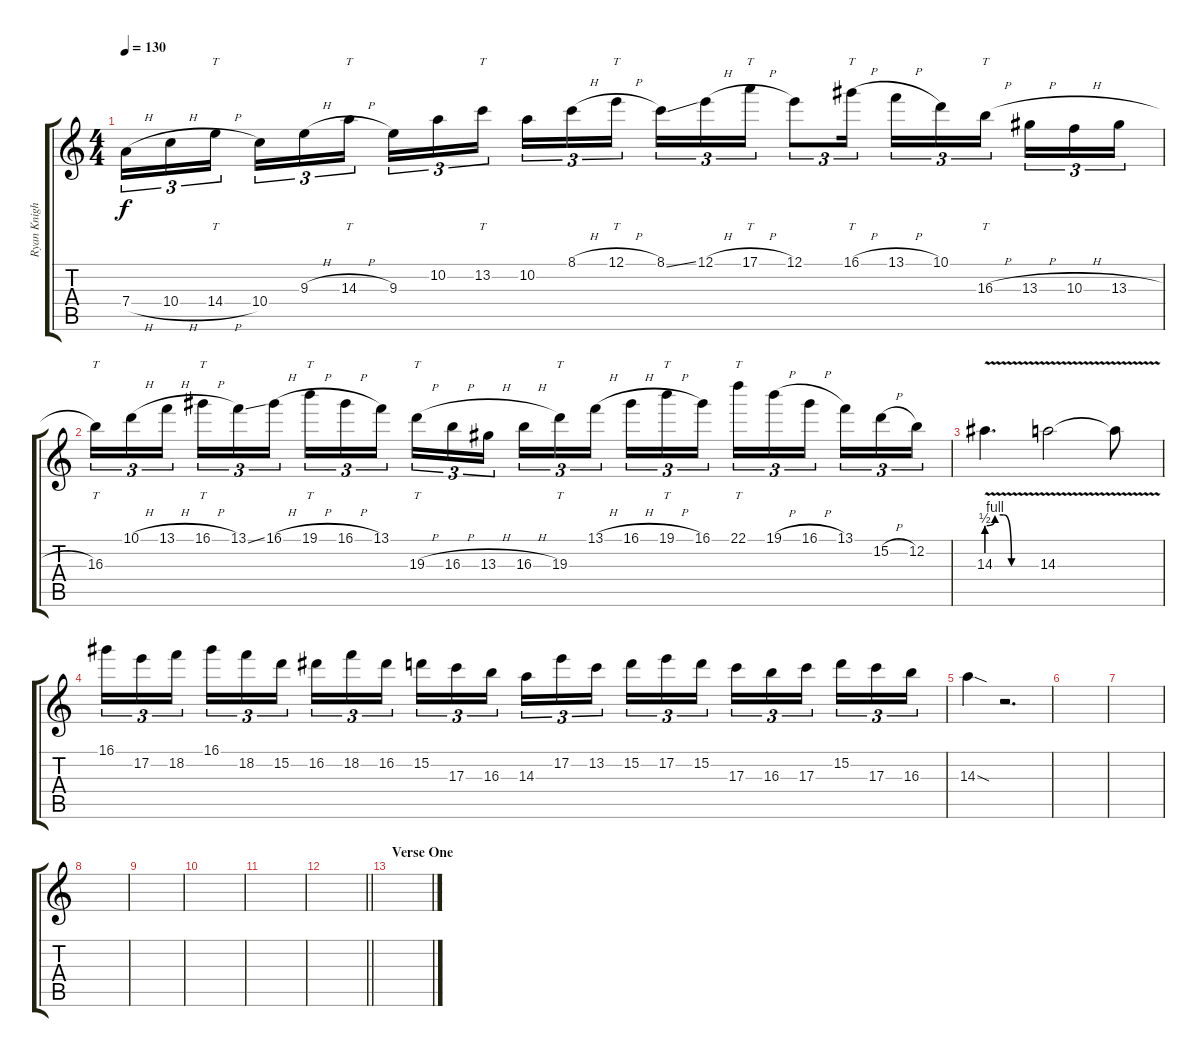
\track ("Ryan Knight Lead" "Ryan Knigh") {instrument distortionguitar}
\staff {score tabs}
\tuning (E4 B3 G3 D3 A2 E2) {hide}
\ts (4 4)
\tempo 130
\clef g2
\ks c
7.4{h}.16{tu (3 2) dy f} 10.4{h}.16{tu (3 2)} 14.4{h}.16{tt tu (3 2) beam splitsecondary} 10.4.16{tu (3 2)} 9.3{h}.16{tu (3 2)} 14.3{h}.16{tt tu (3 2)} 9.3.16{tu (3 2)} 10.2.16{tu (3 2)} 13.2.16{tt tu (3 2) beam splitsecondary} 10.2.16{tu (3 2)} 8.1{h}.16{tu (3 2)} 12.1{h}.16{tt tu (3 2)} 8.1{ss}.16{tu (3 2)} 12.1{h}.16{tu (3 2)} 17.1{h}.16{tt tu (3 2)} 12.1.8{tu (3 2)} 16.1{h}.16{tt tu (3 2)} 13.1{h}.16{tu (3 2)} 10.1.16{tu (3 2)} 16.3{h}.16{tt tu (3 2) beam splitsecondary} 13.3{h}.16{tu (3 2)} 10.3{h}.16{tu (3 2)} 13.3{h}.16{tu (3 2)} |
16.3.16{tt tu (3 2)} 10.1{h}.16{tu (3 2)} 13.1{h}.16{tu (3 2) beam splitsecondary} 16.1{h}.16{tt tu (3 2)} 13.1{ss}.16{tu (3 2)} 16.1{h}.16{tu (3 2)} 19.1{h}.16{tt tu (3 2)} 16.1{h}.16{tu (3 2)} 13.1.16{tu (3 2) beam splitsecondary} 19.3{h}.16{tt tu (3 2)} 16.3{h}.16{tu (3 2)} 13.3{h}.16{tu (3 2)} 16.3{h}.16{tu (3 2)} 19.3.16{tt tu (3 2)} 13.1{h}.16{tu (3 2) beam splitsecondary} 16.1{h}.16{tu (3 2)} 19.1{h}.16{tt tu (3 2)} 16.1.16{tu (3 2)} 22.1.16{tt tu (3 2)} 19.1{h}.16{tu (3 2)} 16.1{h}.16{tu (3 2) beam splitsecondary} 13.1.16{tu (3 2)} 15.2{h}.16{tu (3 2)} 12.2.16{tu (3 2)} |
14.3{be (custom 0 2 10 4 20 4 30 0 60 0) v}.4{d} 14.3{v}.2 14.3{t}.8 |
16.1.16{tu (3 2)} 17.2.16{tu (3 2)} 18.2.16{tu (3 2) beam splitsecondary} 16.1.16{tu (3 2)} 18.2.16{tu (3 2)} 15.2.16{tu (3 2)} 16.2.16{tu (3 2)} 18.2.16{tu (3 2)} 16.2.16{tu (3 2) beam splitsecondary} 15.2.16{tu (3 2)} 17.3.16{tu (3 2)} 16.3.16{tu (3 2)} 14.3.16{tu (3 2)} 17.2.16{tu (3 2)} 13.2.16{tu (3 2) beam splitsecondary} 15.2.16{tu (3 2)} 17.2.16{tu (3 2)} 15.2.16{tu (3 2)} 17.3.16{tu (3 2)} 16.3.16{tu (3 2)} 17.3.16{tu (3 2) beam splitsecondary} 15.2.16{tu (3 2)} 17.3.16{tu (3 2)} 16.3.16{tu (3 2)} |
14.3{sod}.4 r.2{d} |
|
|
|
|
|
|
\barLineRight lightlight
|
\section ("" "Verse One")
